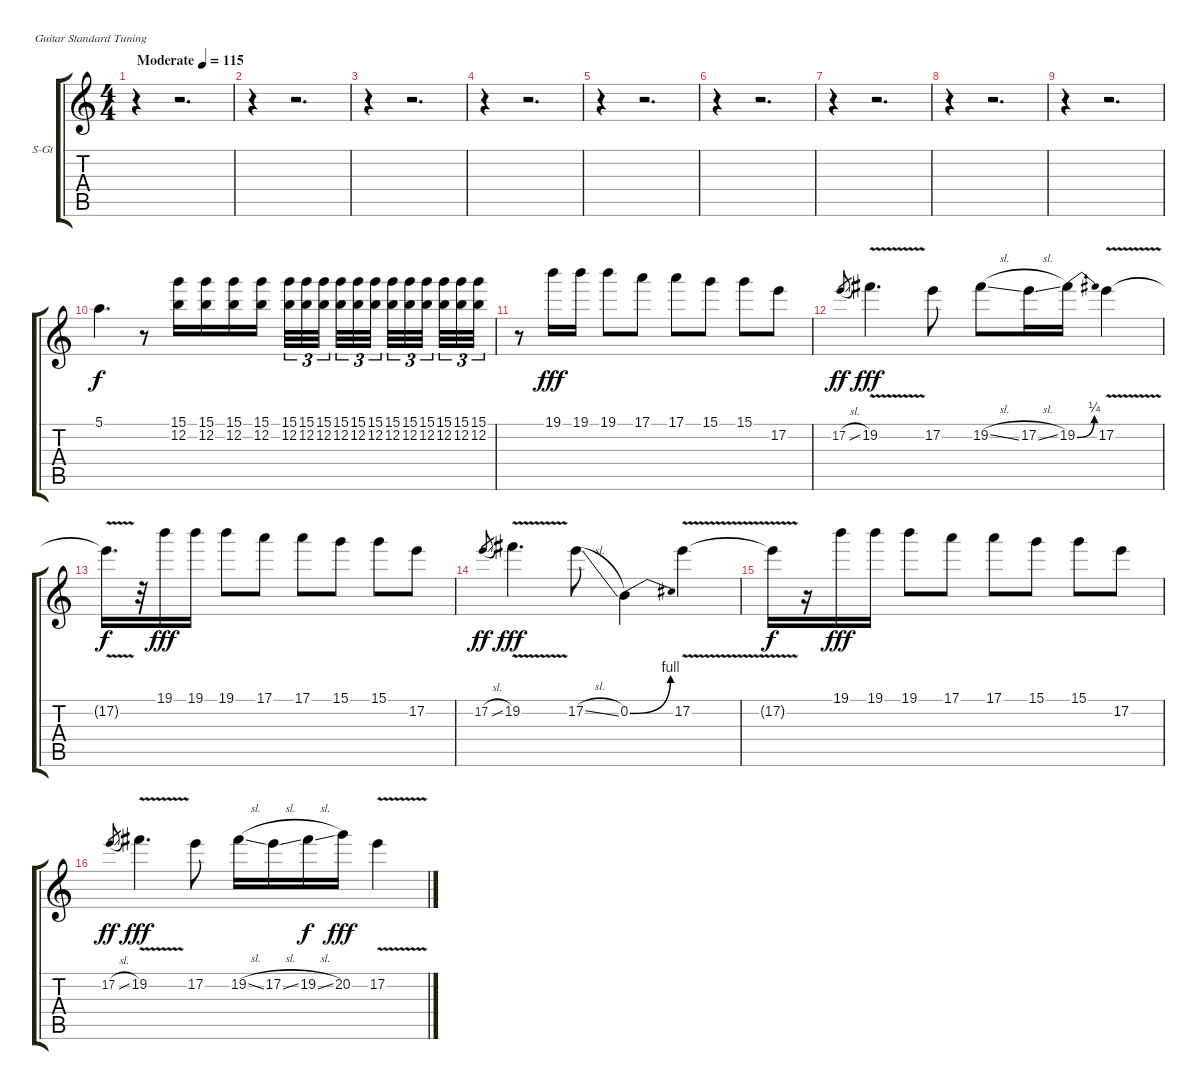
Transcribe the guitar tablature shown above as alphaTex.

\bracketExtendMode groupsimilarinstruments
\firstSystemTrackNameOrientation horizontal
\otherSystemsTrackNameOrientation horizontal
\track ("Keyboard" "S-Gt") {instrument recorder}
\staff {score tabs}
\tuning (E4 B3 G3 D3 A2 E2)
\displaytranspose 12
\ts (4 4)
\beaming (8 2 2 2 2)
\tempo (115 "Moderate")
\clef g2
\ks c
r.4{dy f instrument recorder} r.2{d} |
r.4 r.2{d} |
r.4 r.2{d} |
r.4 r.2{d} |
r.4 r.2{d} |
r.4 r.2{d} |
r.4 r.2{d} |
r.4 r.2{d} |
r.4 r.2{d} |
5.1.4{d} r.8 (15.1 12.2).16 (15.1 12.2).16 (15.1 12.2).16 (15.1 12.2).16 (15.1 12.2).32{tu (3 2)} (15.1 12.2).32{tu (3 2)} (15.1 12.2).32{tu (3 2)} (15.1 12.2).32{tu (3 2)} (15.1 12.2).32{tu (3 2)} (15.1 12.2).32{tu (3 2)} (15.1 12.2).32{tu (3 2)} (15.1 12.2).32{tu (3 2)} (15.1 12.2).32{tu (3 2)} (15.1 12.2).32{tu (3 2)} (15.1 12.2).32{tu (3 2)} (15.1 12.2).32{tu (3 2)} |
r.8 19.1.16{dy fff} 19.1.16 19.1.8 17.1.8 17.1.8 15.1.8 15.1.8 17.2.8 |
17.2{sl}.8{gr dy ff} 19.2{v}.4{d dy fff} 17.2.8 19.2{sl}.8 17.2{sl}.16 19.2{be (bend 0 0 60 1)}.16 17.2{v}.4 |
17.2{v t}.16{d dy f} r.32 19.1.16{dy fff} 19.1.16 19.1.8 17.1.8 17.1.8 15.1.8 15.1.8 17.2.8 |
17.2{sl}.8{gr dy ff} 19.2{v}.4{d dy fff} 17.2{sl}.8 0.2{be (bend 0 0 60 4)}.4 17.2{v}.4 |
17.2{v t}.16{dy f} r.16 19.1.16{dy fff} 19.1.16 19.1.8 17.1.8 17.1.8 15.1.8 15.1.8 17.2.8 |
17.2{sl}.8{gr dy ff} 19.2{v}.4{d dy fff} 17.2.8 19.2{sl}.16 17.2{sl}.16 19.2{sl}.16{dy f} 20.2.16{dy fff} 17.2{v}.4
